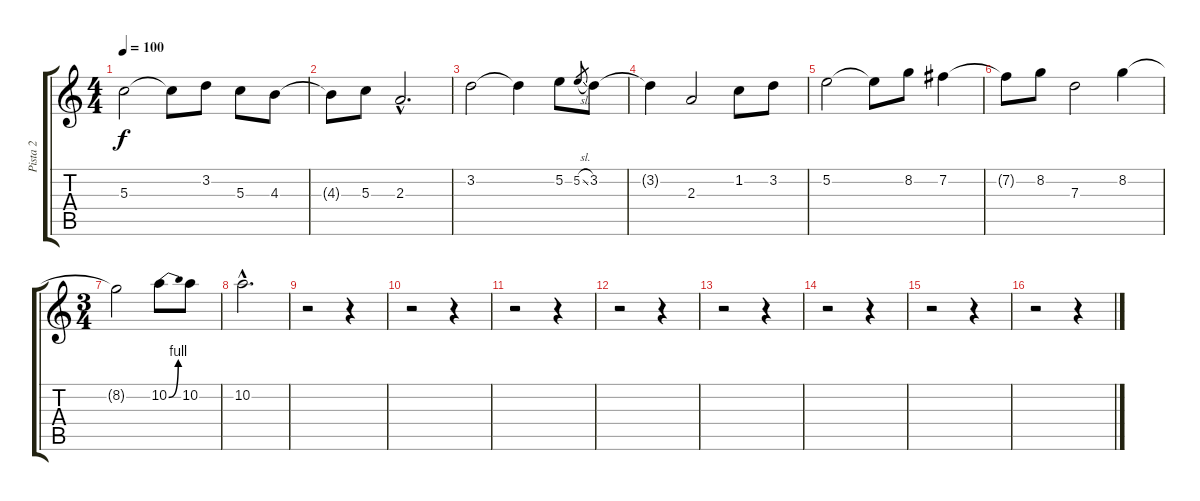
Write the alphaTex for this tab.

\track ("Pista 2" "Pista 2") {instrument overdrivenguitar}
\staff {score tabs}
\tuning (E4 B3 G3 D3 A2 E2) {hide}
\ts (4 4)
\tempo 100
\clef g2
\ks c
5.3.2{dy f} 5.3{t}.8 3.2.8 5.3.8 4.3.8 |
4.3{t}.8 5.3.8 2.3{hac}.2{d} |
3.2.2{volume 13} 3.2{t}.4 5.2.8 5.2{sl}.8{gr} 3.2.8 |
3.2{t}.4 2.3.2 1.2.8 3.2.8 |
5.2.2 5.2{t}.8 8.2.8 7.2.4 |
7.2{t}.8 8.2.8 7.3.2 8.2.4 |
\ts (3 4)
8.2{t}.2 10.2{be (bend 0 0 60 4)}.8 10.2.8 |
10.2{hac}.2{d} |
r.2 r.4 |
r.2 r.4 |
r.2 r.4 |
r.2 r.4 |
r.2 r.4 |
r.2 r.4 |
r.2 r.4 |
r.2 r.4
